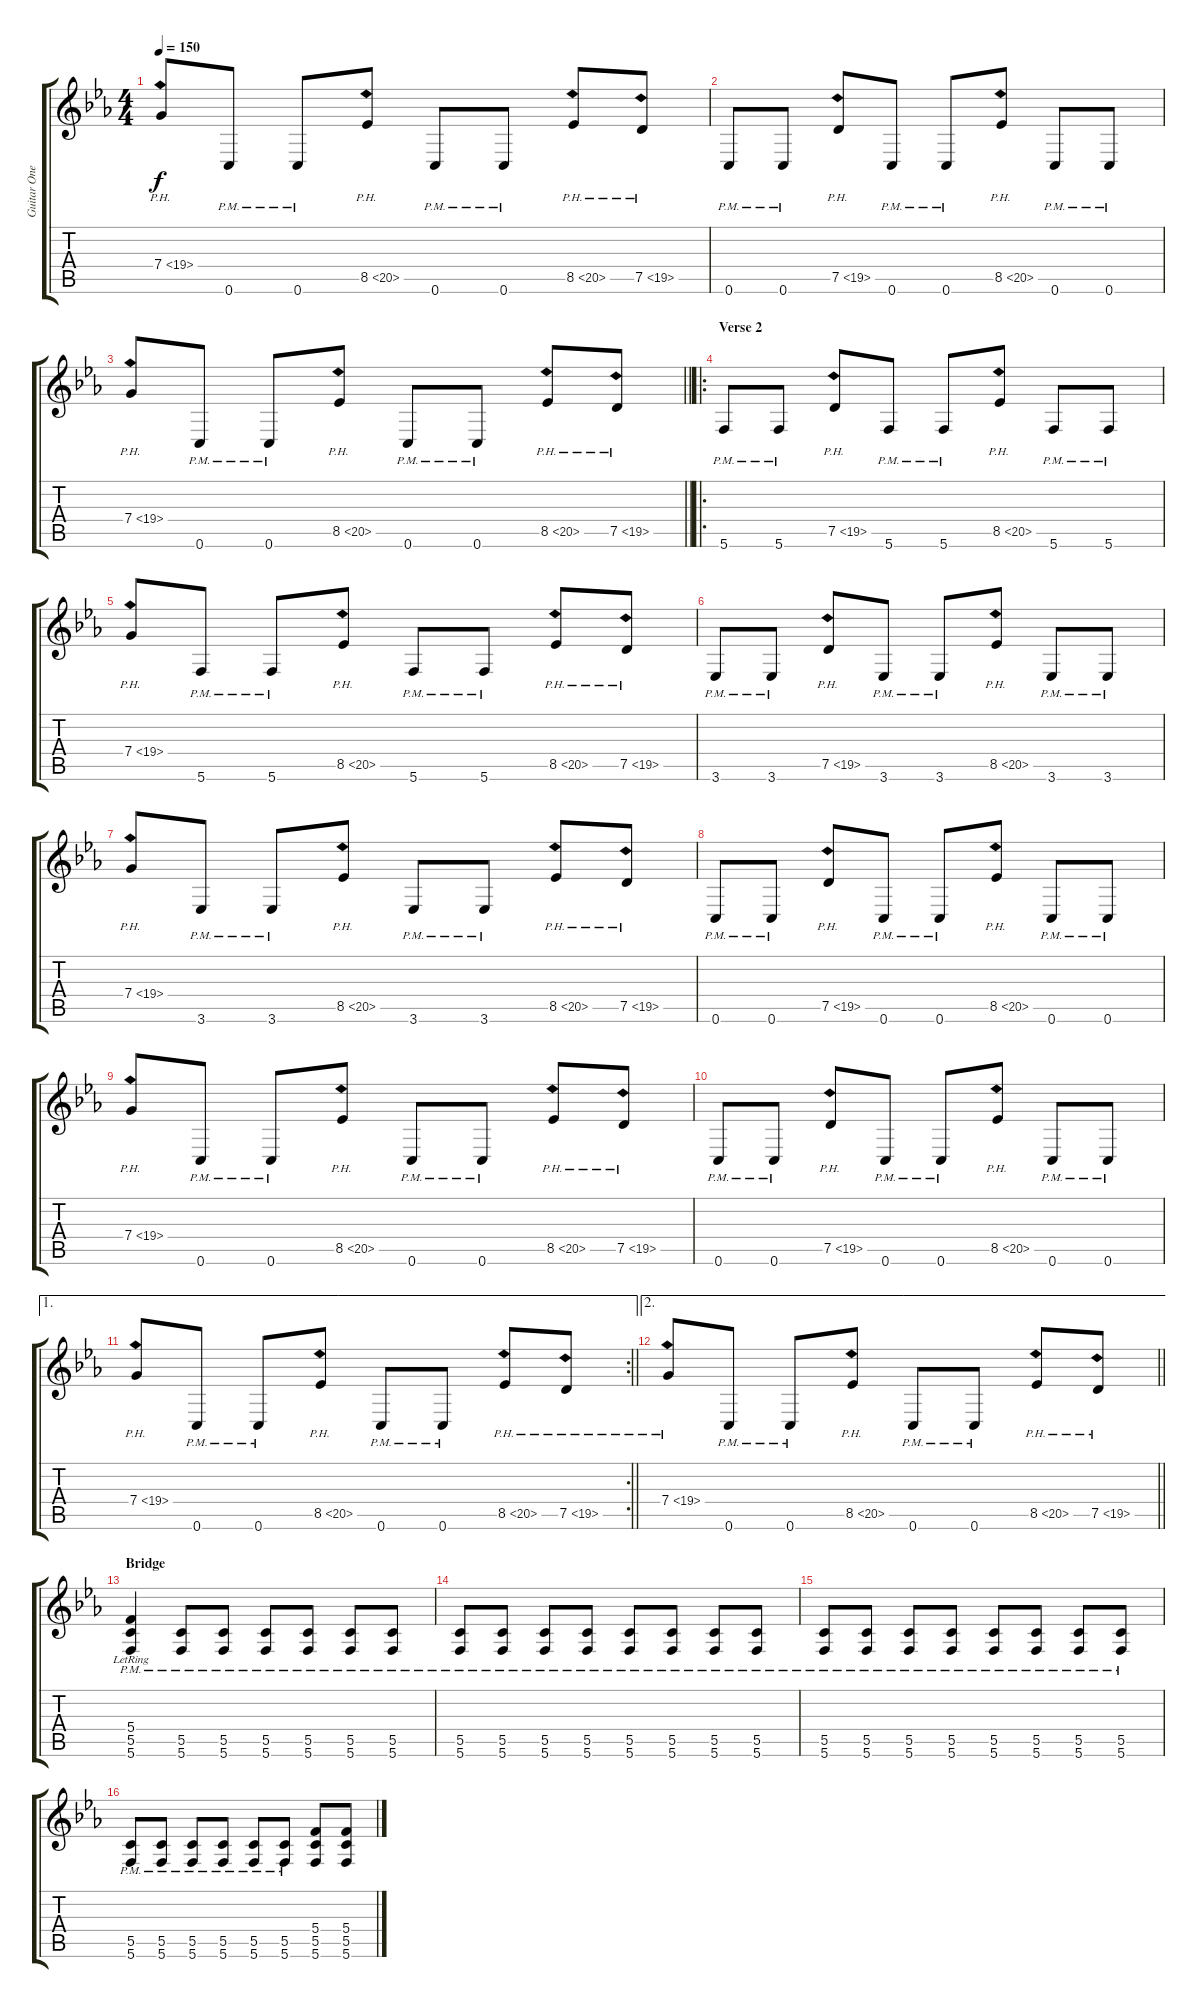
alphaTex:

\track ("Guitar One" "Guitar One") {instrument distortionguitar}
\staff {score tabs}
\tuning (E4 C4 G3 C3 G2 C2) {hide}
\ts (4 4)
\tempo 150
\clef g2
\ks cminor
7.4{ph 12}.8{dy f} 0.6{pm}.8 0.6{pm}.8 8.5{ph 12}.8 0.6{pm}.8 0.6{pm}.8 8.5{ph 12}.8 7.5{ph 12}.8 |
0.6{pm}.8 0.6{pm}.8 7.5{ph 12}.8 0.6{pm}.8 0.6{pm}.8 8.5{ph 12}.8 0.6{pm}.8 0.6{pm}.8 |
\barLineRight lightlight
7.4{ph 12}.8 0.6{pm}.8 0.6{pm}.8 8.5{ph 12}.8 0.6{pm}.8 0.6{pm}.8 8.5{ph 12}.8 7.5{ph 12}.8 |
\ro
\section ("" "Verse 2")
5.6{pm}.8 5.6{pm}.8 7.5{ph 12}.8 5.6{pm}.8 5.6{pm}.8 8.5{ph 12}.8 5.6{pm}.8 5.6{pm}.8 |
7.4{ph 12}.8 5.6{pm}.8 5.6{pm}.8 8.5{ph 12}.8 5.6{pm}.8 5.6{pm}.8 8.5{ph 12}.8 7.5{ph 12}.8 |
3.6{pm}.8 3.6{pm}.8 7.5{ph 12}.8 3.6{pm}.8 3.6{pm}.8 8.5{ph 12}.8 3.6{pm}.8 3.6{pm}.8 |
7.4{ph 12}.8 3.6{pm}.8 3.6{pm}.8 8.5{ph 12}.8 3.6{pm}.8 3.6{pm}.8 8.5{ph 12}.8 7.5{ph 12}.8 |
0.6{pm}.8 0.6{pm}.8 7.5{ph 12}.8 0.6{pm}.8 0.6{pm}.8 8.5{ph 12}.8 0.6{pm}.8 0.6{pm}.8 |
7.4{ph 12}.8 0.6{pm}.8 0.6{pm}.8 8.5{ph 12}.8 0.6{pm}.8 0.6{pm}.8 8.5{ph 12}.8 7.5{ph 12}.8 |
0.6{pm}.8 0.6{pm}.8 7.5{ph 12}.8 0.6{pm}.8 0.6{pm}.8 8.5{ph 12}.8 0.6{pm}.8 0.6{pm}.8 |
\ae 1
\rc 2
\barLineRight lightlight
7.4{ph 12}.8 0.6{pm}.8 0.6{pm}.8 8.5{ph 12}.8 0.6{pm}.8 0.6{pm}.8 8.5{ph 12}.8 7.5{ph 12}.8 |
\ae 2
\barLineRight lightlight
7.4{ph 12}.8 0.6{pm}.8 0.6{pm}.8 8.5{ph 12}.8 0.6{pm}.8 0.6{pm}.8 8.5{ph 12}.8 7.5{ph 12}.8 |
\section ("" "Bridge")
(5.4{pm lr} 5.5{pm lr} 5.6{pm lr}).4 (5.5{pm} 5.6{pm}).8 (5.5{pm} 5.6{pm}).8 (5.5{pm} 5.6{pm}).8 (5.5{pm} 5.6{pm}).8 (5.5{pm} 5.6{pm}).8 (5.5{pm} 5.6{pm}).8 |
(5.5{pm} 5.6{pm}).8 (5.5{pm} 5.6{pm}).8 (5.5{pm} 5.6{pm}).8 (5.5{pm} 5.6{pm}).8 (5.5{pm} 5.6{pm}).8 (5.5{pm} 5.6{pm}).8 (5.5{pm} 5.6{pm}).8 (5.5{pm} 5.6{pm}).8 |
(5.5{pm} 5.6{pm}).8 (5.5{pm} 5.6{pm}).8 (5.5{pm} 5.6{pm}).8 (5.5{pm} 5.6{pm}).8 (5.5{pm} 5.6{pm}).8 (5.5{pm} 5.6{pm}).8 (5.5{pm} 5.6{pm}).8 (5.5{pm} 5.6{pm}).8 |
(5.5{pm} 5.6{pm}).8 (5.5{pm} 5.6{pm}).8 (5.5{pm} 5.6{pm}).8 (5.5{pm} 5.6{pm}).8 (5.5{pm} 5.6{pm}).8 (5.5{pm} 5.6{pm}).8 (5.4 5.5 5.6).8 (5.4 5.5 5.6).8
